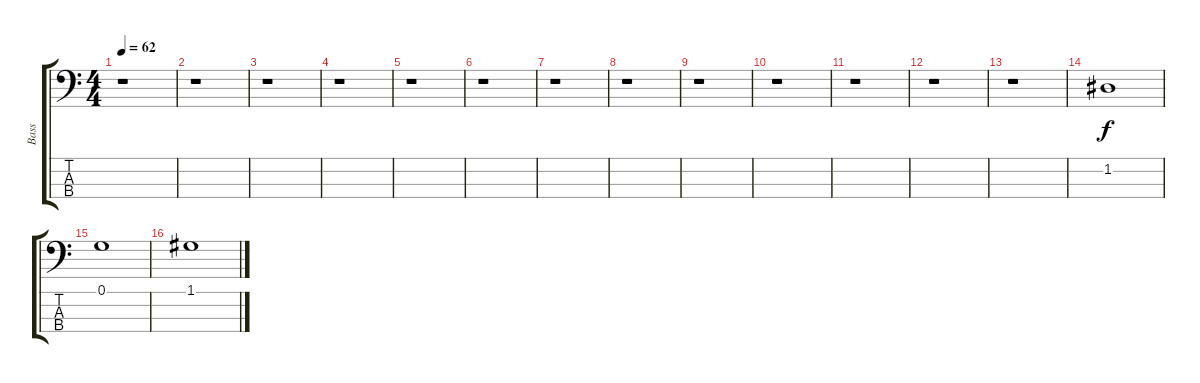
\track ("Bass" "Bass") {mute instrument electricbassfinger}
\staff {score tabs}
\tuning (G2 D2 A1 E1) {hide}
\ts (4 4)
\tempo 62
\clef f4
\ks c
r.1{dy f instrument electricbassfinger} |
r.1 |
r.1 |
r.1 |
r.1 |
r.1 |
r.1 |
r.1 |
r.1 |
r.1 |
r.1 |
r.1 |
r.1 |
1.2.1 |
0.1.1 |
1.1.1
